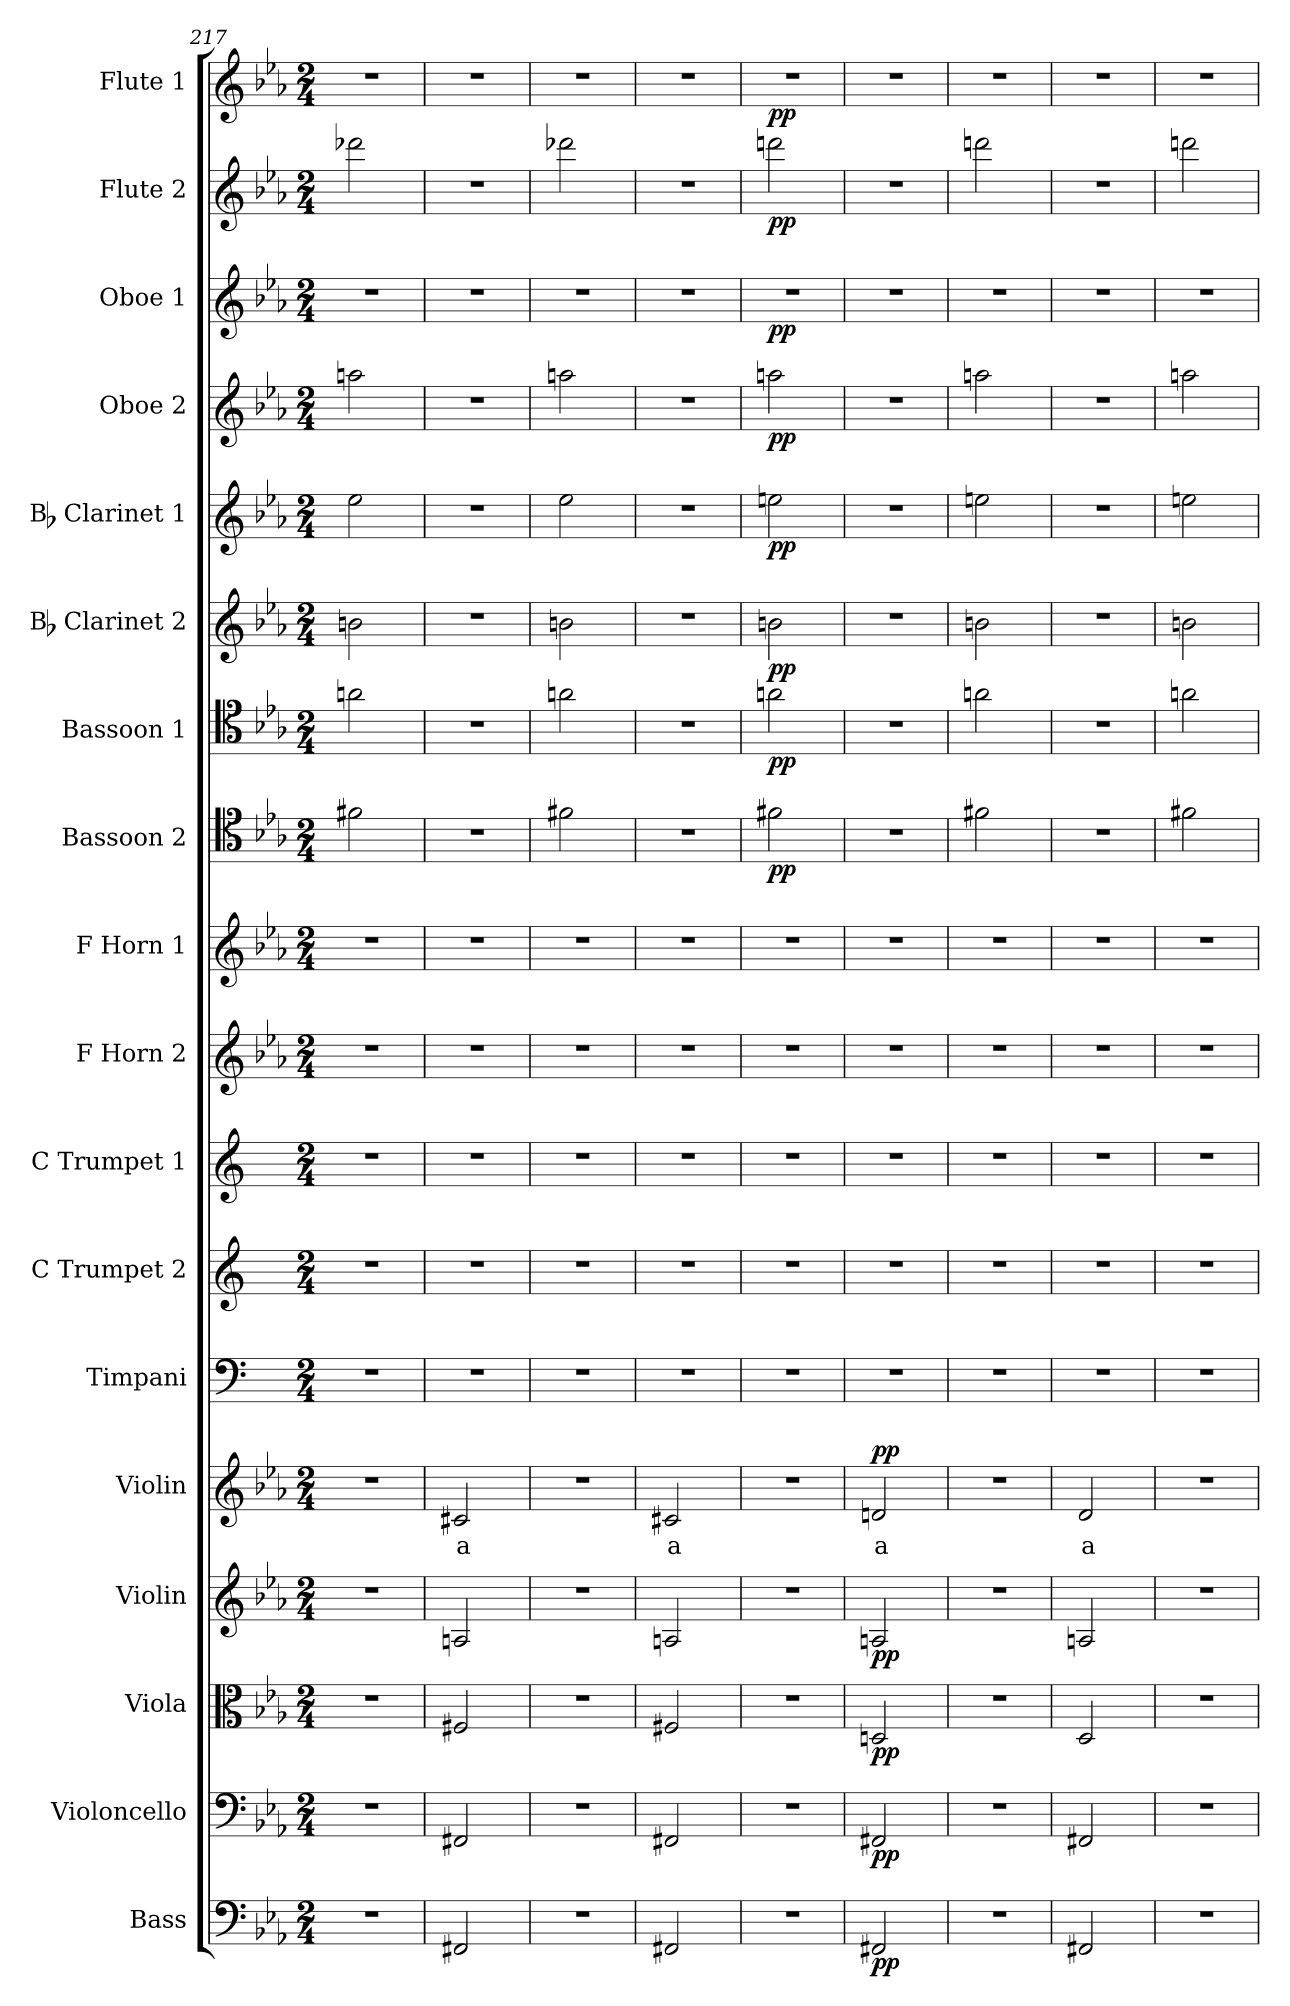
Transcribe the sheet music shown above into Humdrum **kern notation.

**kern	**dynam	**kern	**dynam	**kern	**dynam	**kern	**dynam	**kern	**text	**dynam	**kern	**kern	**kern	**kern	**kern	**kern	**dynam	**kern	**dynam	**kern	**dynam	**kern	**dynam	**kern	**dynam	**kern	**dynam	**kern	**dynam	**kern	**dynam
*part18	*part18	*part17	*part17	*part16	*part16	*part15	*part15	*part14	*part14	*part14	*part13	*part12	*part11	*part10	*part9	*part8	*part8	*part7	*part7	*part6	*part6	*part5	*part5	*part4	*part4	*part3	*part3	*part2	*part2	*part1	*part1
*staff18	*staff18	*staff17	*staff17	*staff16	*staff16	*staff15	*staff15	*staff14	*staff14	*staff14	*staff13	*staff12	*staff11	*staff10	*staff9	*staff8	*staff8	*staff7	*staff7	*staff6	*staff6	*staff5	*staff5	*staff4	*staff4	*staff3	*staff3	*staff2	*staff2	*staff1	*staff1
*I"Bass	*	*I"Violoncello	*	*I"Viola	*	*I"Violin	*	*I"Violin	*	*	*I"Timpani	*I"C Trumpet 2	*I"C Trumpet 1	*I"F Horn 2	*I"F Horn 1	*I"Bassoon 2	*	*I"Bassoon 1	*	*I"Bb Clarinet 2	*	*I"Bb Clarinet 1	*	*I"Oboe 2	*	*I"Oboe 1	*	*I"Flute 2	*	*I"Flute 1	*
*I'B	*	*I'Vc	*	*I'Vla	*	*I'Vln	*	*I'Vln	*	*	*I'Timp	*I'Tpt 2	*I'Tpt 1	*I'Hn 2	*I'Hn 1	*I'Bsn 2	*	*I'Bsn 1	*	*I'Cl 2	*	*I'Cl 1	*	*I'Ob 2	*	*I'Ob 1	*	*I'Fl 2	*	*I'Fl 1	*
*clefF4	*	*clefF4	*	*clefC3	*	*clefG2	*	*clefG2	*	*	*clefF4	*clefG2	*clefG2	*clefG2	*clefG2	*clefC4	*	*clefC4	*	*clefG2	*	*clefG2	*	*clefG2	*	*clefG2	*	*clefG2	*	*clefG2	*
*ITrd7c12	*	*	*	*	*	*	*	*	*	*	*	*	*	*ITrd4c7	*ITrd4c7	*	*	*	*	*ITrd1c2	*	*ITrd1c2	*	*	*	*	*	*	*	*	*
*k[b-e-a-]	*	*k[b-e-a-]	*	*k[b-e-a-]	*	*k[b-e-a-]	*	*k[b-e-a-]	*	*	*k[]	*k[]	*k[]	*k[b-e-a-d-]	*k[b-e-a-d-]	*k[b-e-a-]	*	*k[b-e-a-]	*	*k[b-e-a-d-g-]	*	*k[b-e-a-d-g-]	*	*k[b-e-a-]	*	*k[b-e-a-]	*	*k[b-e-a-]	*	*k[b-e-a-]	*
*M2/4	*	*M2/4	*	*M2/4	*	*M2/4	*	*M2/4	*	*	*M2/4	*M2/4	*M2/4	*M2/4	*M2/4	*M2/4	*	*M2/4	*	*M2/4	*	*M2/4	*	*M2/4	*	*M2/4	*	*M2/4	*	*M2/4	*
=217	=217	=217	=217	=217	=217	=217	=217	=217	=217	=217	=217	=217	=217	=217	=217	=217	=217	=217	=217	=217	=217	=217	=217	=217	=217	=217	=217	=217	=217	=217	=217
!	!	!	!	!	!	!	!	!	!	!	!	!	!	!	!	!	!LO:DY:b	!	!	!	!	!	!	!	!	!	!	!	!	!	!
!	!	!	!	!	!	!	!	!	!	!	!	!	!	!	!	!	!LO:DY:n=1:b	!	!LO:DY:b	!	!	!	!	!	!	!	!	!	!	!	!
!	!	!	!	!	!	!	!	!	!	!	!	!	!	!	!	!	!	!	!LO:DY:n=1:b	!	!LO:DY:b	!	!	!	!	!	!	!	!	!	!
!	!	!	!	!	!	!	!	!	!	!	!	!	!	!	!	!	!	!	!	!	!LO:DY:n=1:b	!	!LO:DY:b	!	!	!	!	!	!	!	!
!	!	!	!	!	!	!	!	!	!	!	!	!	!	!	!	!	!	!	!	!	!	!	!LO:DY:n=1:b	!	!LO:DY:b	!	!	!	!	!	!
!	!	!	!	!	!	!	!	!	!	!	!	!	!	!	!	!	!	!	!	!	!	!	!	!	!LO:DY:n=1:b	!	!LO:DY:b	!	!	!	!
!	!	!	!	!	!	!	!	!	!	!	!	!	!	!	!	!	!	!	!	!	!	!	!	!	!	!	!LO:DY:n=1:b	!	!LO:DY:b	!	!
!	!	!	!	!	!	!	!	!	!	!	!	!	!	!	!	!	!	!	!	!	!	!	!	!	!	!	!	!	!LO:DY:n=1:b	!	!LO:DY:b
!	!	!	!	!	!	!	!	!	!	!	!	!	!	!	!	!	!	!	!	!	!	!	!	!	!	!	!	!	!	!	!LO:DY:n=1:b
2r	.	2r	.	2r	.	2r	.	2r	.	.	2r	2r	2r	2r	2r	2f#X\	other-dynamics p	2an\	other-dynamics p	2an\	other-dynamics p	2dd-\	other-dynamics p	2aan	other-dynamics p	2r	other-dynamics p	2ddd-X	other-dynamics p	2r	other-dynamics p
=218	=218	=218	=218	=218	=218	=218	=218	=218	=218	=218	=218	=218	=218	=218	=218	=218	=218	=218	=218	=218	=218	=218	=218	=218	=218	=218	=218	=218	=218	=218	=218
!	!LO:DY:b	!	!	!	!	!	!	!	!LO:LY:b	!	!	!	!	!	!	!	!	!	!	!	!	!	!	!	!	!	!	!	!	!	!
!	!LO:DY:n=1:b	!	!LO:DY:b	!	!	!	!	!	!	!	!	!	!	!	!	!	!	!	!	!	!	!	!	!	!	!	!	!	!	!	!
!	!	!	!LO:DY:n=1:b	!	!LO:DY:b	!	!	!	!	!	!	!	!	!	!	!	!	!	!	!	!	!	!	!	!	!	!	!	!	!	!
!	!	!	!	!	!LO:DY:n=1:b	!	!LO:DY:b	!	!	!	!	!	!	!	!	!	!	!	!	!	!	!	!	!	!	!	!	!	!	!	!
!	!	!	!	!	!	!	!LO:DY:n=1:b	!	!	!LO:DY:b	!	!	!	!	!	!	!	!	!	!	!	!	!	!	!	!	!	!	!	!	!
!	!	!	!	!	!	!	!	!	!	!LO:DY:n=1:b	!	!	!	!	!	!	!	!	!	!	!	!	!	!	!	!	!	!	!	!	!
2FFF#X	other-dynamics p	2FF#X	other-dynamics p	2F#X	other-dynamics p	2An	other-dynamics p	2c#X	a	other-dynamics p	2r	2r	2r	2r	2r	2r	.	2r	.	2r	.	2r	.	2r	.	2r	.	2r	.	2r	.
=219	=219	=219	=219	=219	=219	=219	=219	=219	=219	=219	=219	=219	=219	=219	=219	=219	=219	=219	=219	=219	=219	=219	=219	=219	=219	=219	=219	=219	=219	=219	=219
2r	.	2r	.	2r	.	2r	.	2r	.	.	2r	2r	2r	2r	2r	2f#X\	.	2an\	.	2an\	.	2dd-\	.	2aan	.	2r	.	2ddd-X	.	2r	.
=220	=220	=220	=220	=220	=220	=220	=220	=220	=220	=220	=220	=220	=220	=220	=220	=220	=220	=220	=220	=220	=220	=220	=220	=220	=220	=220	=220	=220	=220	=220	=220
!	!	!	!	!	!	!	!	!	!LO:LY:b	!	!	!	!	!	!	!	!	!	!	!	!	!	!	!	!	!	!	!	!	!	!
2FFF#X	.	2FF#X	.	2F#X	.	2An	.	2c#X	a	.	2r	2r	2r	2r	2r	2r	.	2r	.	2r	.	2r	.	2r	.	2r	.	2r	.	2r	.
!!LO:PB:g=z
=221	=221	=221	=221	=221	=221	=221	=221	=221	=221	=221	=221	=221	=221	=221	=221	=221	=221	=221	=221	=221	=221	=221	=221	=221	=221	=221	=221	=221	=221	=221	=221
!	!	!	!	!	!	!	!	!	!	!	!	!	!	!	!	!	!LO:DY:b	!	!LO:DY:b	!	!LO:DY:b	!	!LO:DY:b	!	!LO:DY:b	!	!LO:DY:b	!	!LO:DY:b	!	!LO:DY:b
2r	.	2r	.	2r	.	2r	.	2r	.	.	2r	2r	2r	2r	2r	2f#X\	pp	2an\	pp	2an\	pp	2ddn\	pp	2aan	pp	2r	pp	2dddn	pp	2r	pp
=222	=222	=222	=222	=222	=222	=222	=222	=222	=222	=222	=222	=222	=222	=222	=222	=222	=222	=222	=222	=222	=222	=222	=222	=222	=222	=222	=222	=222	=222	=222	=222
!	!LO:DY:b	!	!LO:DY:b	!	!LO:DY:b	!	!LO:DY:b	!	!LO:LY:b	!LO:DY:b	!	!	!	!	!	!	!	!	!	!	!	!	!	!	!	!	!	!	!	!	!
2FFF#X	pp	2FF#X	pp	2Dn	pp	2An	pp	2dn	a	pp	2r	2r	2r	2r	2r	2r	.	2r	.	2r	.	2r	.	2r	.	2r	.	2r	.	2r	.
=223	=223	=223	=223	=223	=223	=223	=223	=223	=223	=223	=223	=223	=223	=223	=223	=223	=223	=223	=223	=223	=223	=223	=223	=223	=223	=223	=223	=223	=223	=223	=223
2r	.	2r	.	2r	.	2r	.	2r	.	.	2r	2r	2r	2r	2r	2f#X\	.	2an\	.	2an\	.	2ddn\	.	2aan	.	2r	.	2dddn	.	2r	.
=224	=224	=224	=224	=224	=224	=224	=224	=224	=224	=224	=224	=224	=224	=224	=224	=224	=224	=224	=224	=224	=224	=224	=224	=224	=224	=224	=224	=224	=224	=224	=224
!	!	!	!	!	!	!	!	!	!LO:LY:b	!	!	!	!	!	!	!	!	!	!	!	!	!	!	!	!	!	!	!	!	!	!
2FFF#X	.	2FF#X	.	2D	.	2An	.	2d	a	.	2r	2r	2r	2r	2r	2r	.	2r	.	2r	.	2r	.	2r	.	2r	.	2r	.	2r	.
=225	=225	=225	=225	=225	=225	=225	=225	=225	=225	=225	=225	=225	=225	=225	=225	=225	=225	=225	=225	=225	=225	=225	=225	=225	=225	=225	=225	=225	=225	=225	=225
2r	.	2r	.	2r	.	2r	.	2r	.	.	2r	2r	2r	2r	2r	2f#X\	.	2an\	.	2an\	.	2ddn\	.	2aan	.	2r	.	2dddn	.	2r	.
=	=	=	=	=	=	=	=	=	=	=	=	=	=	=	=	=	=	=	=	=	=	=	=	=	=	=	=	=	=	=	=
*-	*-	*-	*-	*-	*-	*-	*-	*-	*-	*-	*-	*-	*-	*-	*-	*-	*-	*-	*-	*-	*-	*-	*-	*-	*-	*-	*-	*-	*-	*-	*-
